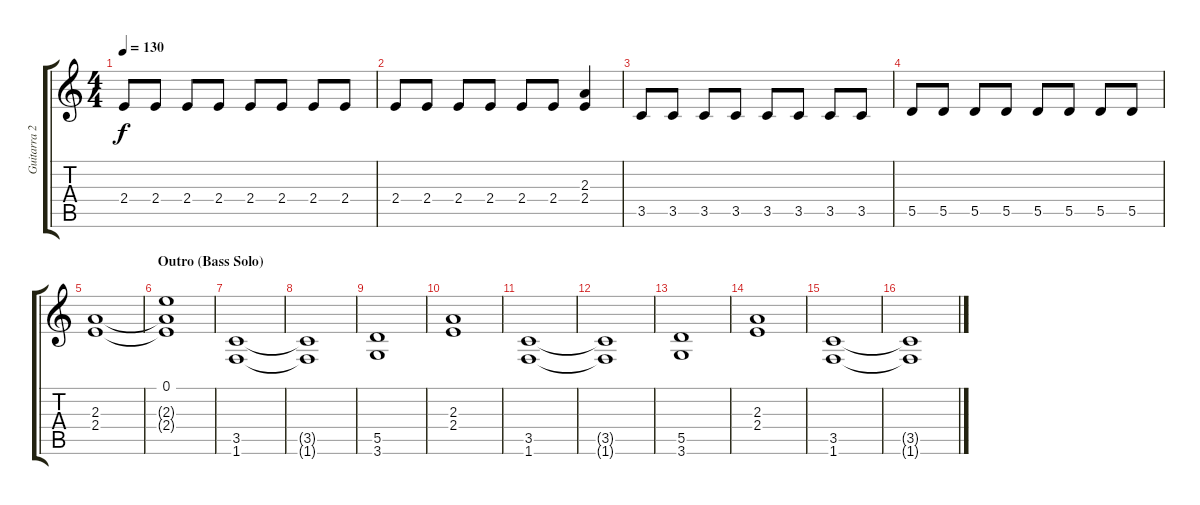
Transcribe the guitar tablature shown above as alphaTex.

\track ("Guitarra 2" "Guitarra 2") {instrument distortionguitar}
\staff {score tabs}
\tuning (E4 B3 G3 D3 A2 E2) {hide}
\ts (4 4)
\tempo 130
\clef g2
\ks c
2.4.8{dy f} 2.4.8 2.4.8 2.4.8 2.4.8 2.4.8 2.4.8 2.4.8 |
2.4.8 2.4.8 2.4.8 2.4.8 2.4.8 2.4.8 (2.3 2.4).4 |
3.5.8 3.5.8 3.5.8 3.5.8 3.5.8 3.5.8 3.5.8 3.5.8 |
5.5.8 5.5.8 5.5.8 5.5.8 5.5.8 5.5.8 5.5.8 5.5.8 |
(2.3 2.4).1 |
\section ("" "Outro (Bass Solo)")
(0.1 2.3{t} 2.4{t}).1 |
(3.5 1.6).1 |
(3.5{t} 1.6{t}).1 |
(5.5 3.6).1 |
(2.3 2.4).1 |
(3.5 1.6).1 |
(3.5{t} 1.6{t}).1 |
(5.5 3.6).1 |
(2.3 2.4).1 |
(3.5 1.6).1 |
(3.5{t} 1.6{t}).1
